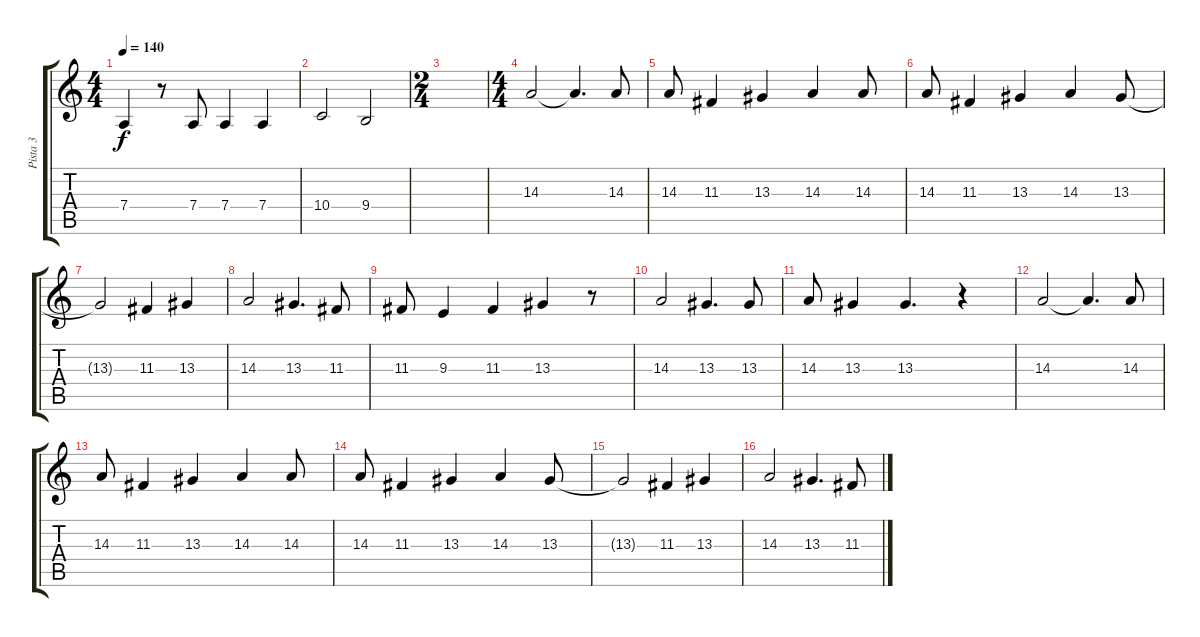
\track ("Pista 3" "Pista 3") {instrument lead6voice}
\staff {score tabs}
\tuning (E4 B3 G3 D3 A2 E2) {hide}
\ts (4 4)
\tempo 140
\clef g2
\ks c
7.4.4{dy f} r.8 7.4.8 7.4.4 7.4.4 |
10.4.2 9.4.2 |
\ts (2 4)
|
\ts (4 4)
14.3.2 14.3{t}.4{d} 14.3.8 |
14.3.8 11.3.4 13.3.4 14.3.4 14.3.8 |
14.3.8 11.3.4 13.3.4 14.3.4 13.3.8 |
13.3{t}.2 11.3.4 13.3.4 |
14.3.2 13.3.4{d} 11.3.8 |
11.3.8 9.3.4 11.3.4 13.3.4 r.8 |
14.3.2 13.3.4{d} 13.3.8 |
14.3.8 13.3.4 13.3.4{d} r.4 |
14.3.2 14.3{t}.4{d} 14.3.8 |
14.3.8 11.3.4 13.3.4 14.3.4 14.3.8 |
14.3.8 11.3.4 13.3.4 14.3.4 13.3.8 |
13.3{t}.2 11.3.4 13.3.4 |
14.3.2 13.3.4{d} 11.3.8
